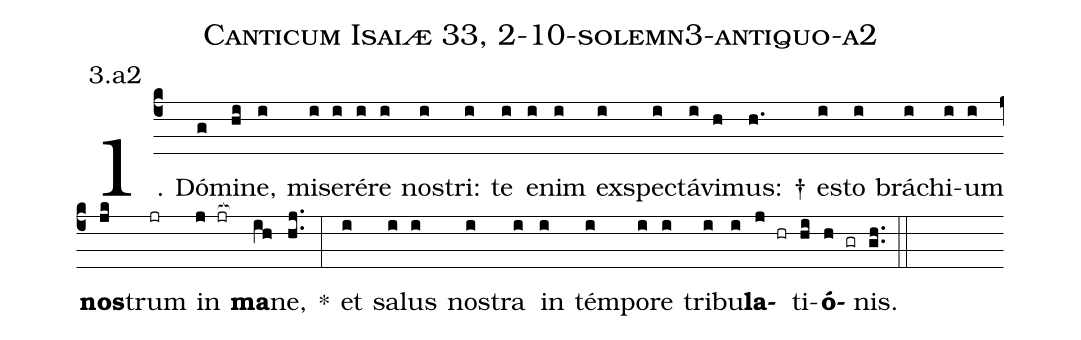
name: Canticum Isaiæ 33, 2-10-solemn3-antiquo-a2;
annotation: 3.a2;
%%
(c4)1. Dó(g)mi(hi)ne,(i) mi(i)se(i)ré(i)re(i) nos(i)tri:(i) te(i) e(i)nim(i) ex(i)spec(i)tá(i)vi(h)mus: †(h.) es(i)to(i) brá(i)chi(i)um(i) <b>nos</b>(jk)trum(jr) in(j jr[ocb:1{]) <b>ma</b>(ih[ocb:0}])ne,(hj..) *(:) et(i) sa(i)lus(i) nos(i)tra(i) in(i) tém(i)po(i)re(i) tri(i)bu(i)<b>la</b>(j hr)ti(hi)<b>ó</b>(h gr)nis.(gh..) (::)
